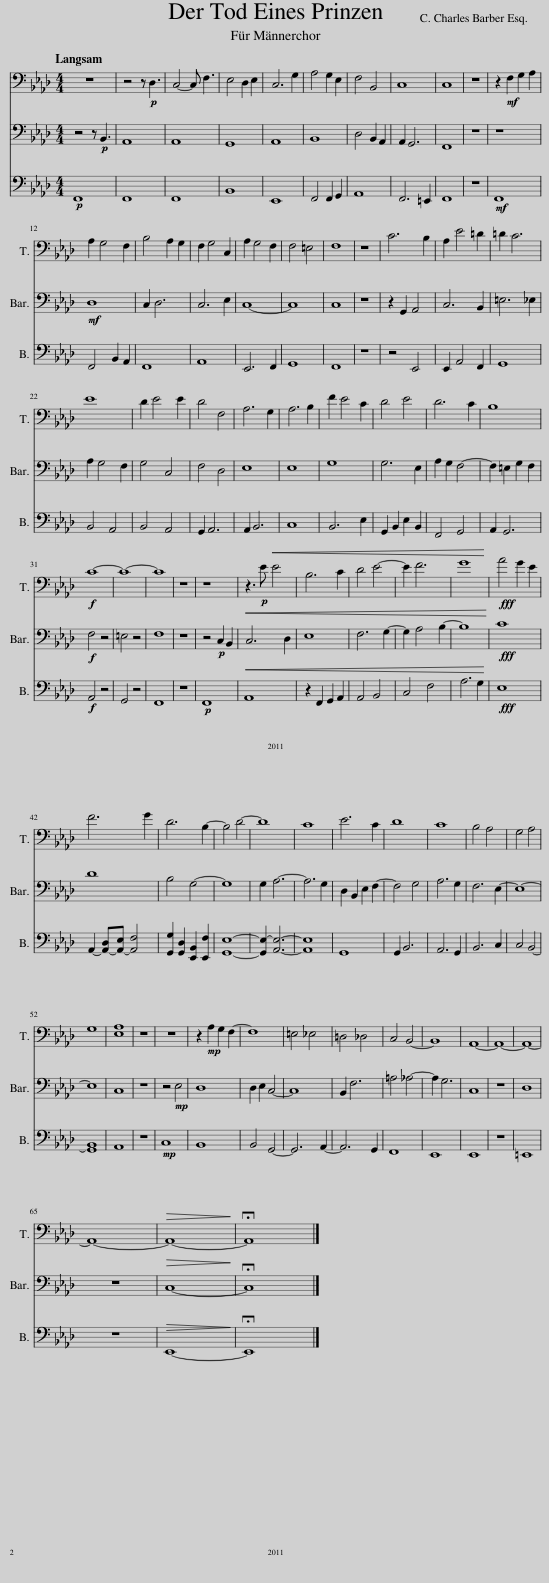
X:1
%%score 1 2 3
L:1/8
Q:1/4=60
M:4/4
I:linebreak $
K:Ab
V:1 bass
V:2 bass
V:3 bass
V:1
 z8 | z4 z!p! D,3 | C,4- C, F,3 | E,4 D,2 E,2 | C,6 G,2 | %5
 A,4 G,2 E,2 | F,4 B,,4 | C,8 | C,8 | z8 | %10
 z2!mf! F,2 G,2 A,2 |$ A,2 G,4 F,2 | B,4 A,2 G,2 | F,2 G,4 C,2 | A,2 G,4 F,2 | %15
 F,4 =E,4 | F,8 | z8 | C6 B,2 | A,2 E4 =D2 | %20
 =D2 C6 |$ E8 | D2 E4 E2 | D4 F,4 | A,6 G,2 | %25
 A,6 B,2 | F2 E4 C2 | D4 E4 | D6 C2 | B,8 |$ %30
!f! C8- | C8- | C8 | z8 | z8 | %35
 z3!p! E!<(! E4 | B,6 C2 | D4 E4- | E2 F6 | G8!<)! | %40
!fff! A4 G2 E2 |$ F6 G2 | D6 B,2- | B,4 D4- | D8 | %45
 C8 | E6 C2 | D8 | C8 | B,4 A,4 | %50
 G,4 A,4 |$ G,8 | [E,A,]8 | z8 | z8 | %55
 z2!mp! A,2 G,2 F,2- | F,8 | =E,4 _E,4 | =D,4 _D,4 | C,4 B,,4- | %60
 B,,8 | A,,8- | A,,8- | A,,8- |$ A,,8- | %65
!>(! A,,8-!>)! | !fermata!A,,8 |] %67
V:2
 z4 z!p! B,,3 | A,,8 | A,,8 | G,,8 | A,,8 | %5
 B,,8 | D,4 B,,2 A,,2 | A,,2 G,,6 | F,,8 | z8 | %10
 z8 |$!mf! D,8 | C,2 D,6 | C,6 E,2 | C,8- | %15
 C,8 | C,8 | z8 | z2 G,,2 A,,4 | C,6 B,,2 | %20
 =E,6 _E,2 |$ A,2 G,4 F,2 | G,4 C,4 | F,4 D,4 | E,8 | %25
 E,8 | G,8 | G,6 E,2 | A,2 G,2 F,4- | F,2 =E,2 G,2 F,2 |$ %30
!f! F,4 z4 | =E,4 z4 | F,8 | z8 | z4!p! C,2 B,,2 | %35
!<(! C,6 D,2 | E,8 | F,6 G,2- | G,2 A,4 B,2- | B,8!<)! | %40
!fff! C8 |$ D8 | B,4 G,4- | G,8 | G,2 A,6- | %45
 A,6 G,2 | D,2 B,,2 E,2 F,2- | F,4 G,4 | A,6 G,2 | F,6 E,2- | %50
 E,8- |$ E,8 | C,8 | z8 | z4!mp! E,4 | %55
 D,8 | D,2 E,2 C,4- | C,8 | B,,2 F,6 | =A,4 _A,4- | %60
 A,2 G,6 | C,8 | z8 | D,8 |$ z8 | %65
!>(! C,8-!>)! | !fermata!C,8 |] %67
V:3
!p! F,,8 | F,,8 | F,,8 | B,,8 | E,,8 | %5
 F,,4 F,,2 G,,2 | A,,8 | F,,6 =E,,2 | F,,8 | z8 | %10
!mf! F,,8 |$ F,,4 B,,2 A,,2 | F,,8 | A,,8 | E,,6 F,,2 | %15
 G,,8 | F,,8 | z8 | z4 E,,4 | E,,2 A,,4 F,,2 | %20
 G,,8 |$ B,,4 A,,4 | B,,4 A,,4 | G,,2 A,,6 | A,,2 B,,6 | %25
 C,8 | B,,6 E,2 | G,,2 B,,2 E,2 B,,2 | F,,4 G,,4 | A,,2 G,,6 |$ %30
!f! A,,4 z4 | G,,4 z4 | F,,8 | z8 |!p! F,,8 | %35
!<(! A,,8 | z2 F,,2 G,,2 A,,2 | A,,4 B,,4 | C,4 F,4 | A,6 G,2!<)! | %40
!fff! E,8 |$ A,,2- [A,,-D,][A,,-E,] [A,,F,]4 | [G,,G,]2 [G,,D,]2 [E,,B,,]2 [E,,F,]2 | [G,,E,]8- | [G,,E,-]2 [A,,E,]6- | %45
 [A,,E,]8 | G,,8 | G,,2 B,,6 | A,,6 G,,2 | B,,6 C,2 | %50
 C,4 B,,4- |$ [G,,B,,]8 | A,,8 | z8 |!mp! C,8 | %55
 B,,8 | B,,4 G,,4- | G,,6 A,,2- | A,,6 G,,2 | F,,8 | %60
 E,,8 | E,,8 | z8 | =E,,8 |$ z8 | %65
!>(! E,,8-!>)! | !fermata!E,,8 |] %67
